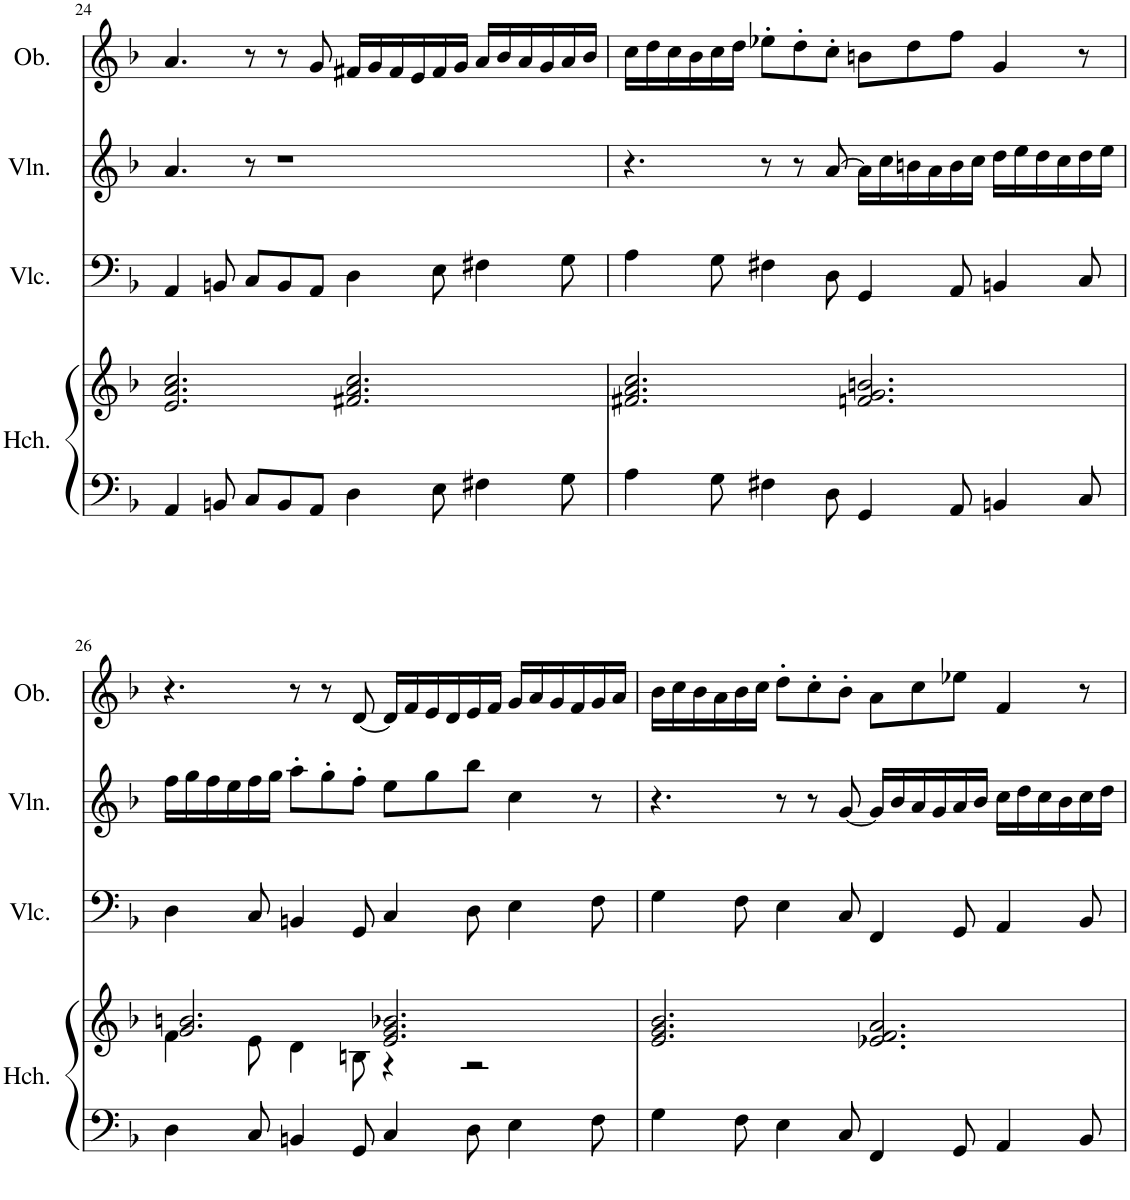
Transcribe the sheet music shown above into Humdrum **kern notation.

**kern	**kern	**kern	**kern	**kern
*part4	*part4	*part3	*part2	*part1
*staff5	*staff4	*staff3	*staff2	*staff1
*I"Harpsichord	*	*I"Violoncello	*I"Violin	*I"Oboe
*I'Hch.	*	*I'Vlc.	*I'Vln.	*I'Ob.
!!LO:PB:g=z
*clefF4	*clefG2	*clefF4	*clefG2	*clefG2
*k[b-]	*k[b-]	*k[b-]	*k[b-]	*k[b-]
*M12/8	*M12/8	*M12/8	*M12/8	*M12/8
=24	=24	=24	=24	=24
4AA/	2.e/ 2.a/ 2.cc/	4AA/	4.a/	4.a/
8BBn/	.	8BBn/	.	.
8C/L	.	8C/L	8r	8r
8BB/	.	8BB/	1r	8r
8AA/J	.	8AA/J	.	8g/
4D\	2.f#X/ 2.a/ 2.cc/	4D\	.	16f#X/LL
.	.	.	.	16g/
.	.	.	.	16f#/
.	.	.	.	16e/
8E\	.	8E\	.	16f#/
.	.	.	.	16g/JJ
4F#X\	.	4F#X\	.	16a/LL
.	.	.	.	16b-/
.	.	.	.	16a/
.	.	.	.	16g/
8G\	.	8G\	.	16a/
.	.	.	.	16b-/JJ
=25	=25	=25	=25	=25
4A\	2.f#X/ 2.a/ 2.cc/	4A\	4.r	16cc\LL
.	.	.	.	16dd\
.	.	.	.	16cc\
.	.	.	.	16b-\
8G\	.	8G\	.	16cc\
.	.	.	.	16dd\JJ
4F#X\	.	4F#X\	8r	8ee-X'\L
.	.	.	8r	8dd'\
8D\	.	8D\	[8a/	8cc'\J
4GG/	2.fn/ 2.g/ 2.bn/	4GG/	16a\LL]	8bn\L
.	.	.	16cc\	.
.	.	.	16bn\	8dd\
.	.	.	16a\	.
8AA/	.	8AA/	16b\	8ff\J
.	.	.	16cc\JJ	.
4BBn/	.	4BBn/	16dd\LL	4g/
.	.	.	16ee\	.
.	.	.	16dd\	.
.	.	.	16cc\	.
8C/	.	8C/	16dd\	8r
.	.	.	16ee\JJ	.
!!LO:LB:g=z
=26	=26	=26	=26	=26
*	*^	*	*	*
4D\	2.g/ 2.bn/	4f\	4D\	16ff\LL	4.r
.	.	.	.	16gg\	.
.	.	.	.	16ff\	.
.	.	.	.	16ee\	.
8C/	.	8e\	8C/	16ff\	.
.	.	.	.	16gg\JJ	.
4BBn/	.	4d\	4BBn/	8aa'\L	8r
.	.	.	.	8gg'\	8r
8GG/	.	8Bn\	8GG/	8ff'\J	[8d/
4C/	2.e/ 2.g/ 2.b-X/	4r	4C/	8ee\L	16d/LL]
.	.	.	.	.	16f/
.	.	.	.	8gg\	16e/
.	.	.	.	.	16d/
8D\	.	2r	8D\	8bb-\J	16e/
.	.	.	.	.	16f/JJ
4E\	.	.	4E\	4cc\	16g/LL
.	.	.	.	.	16a/
.	.	.	.	.	16g/
.	.	.	.	.	16f/
8F\	.	.	8F\	8r	16g/
.	.	.	.	.	16a/JJ
*	*v	*v	*	*	*
=27	=27	=27	=27	=27
4G\	2.e/ 2.g/ 2.b-/	4G\	4.r	16b-\LL
.	.	.	.	16cc\
.	.	.	.	16b-\
.	.	.	.	16a\
8F\	.	8F\	.	16b-\
.	.	.	.	16cc\JJ
4E\	.	4E\	8r	8dd'\L
.	.	.	8r	8cc'\
8C/	.	8C/	[8g/	8b-'\J
4FF/	2.e-X/ 2.f/ 2.a/	4FF/	16g/LL]	8a\L
.	.	.	16b-/	.
.	.	.	16a/	8cc\
.	.	.	16g/	.
8GG/	.	8GG/	16a/	8ee-X\J
.	.	.	16b-/JJ	.
4AA/	.	4AA/	16cc\LL	4f/
.	.	.	16dd\	.
.	.	.	16cc\	.
.	.	.	16b-\	.
8BB-/	.	8BB-/	16cc\	8r
.	.	.	16dd\JJ	.
=	=	=	=	=
*-	*-	*-	*-	*-
